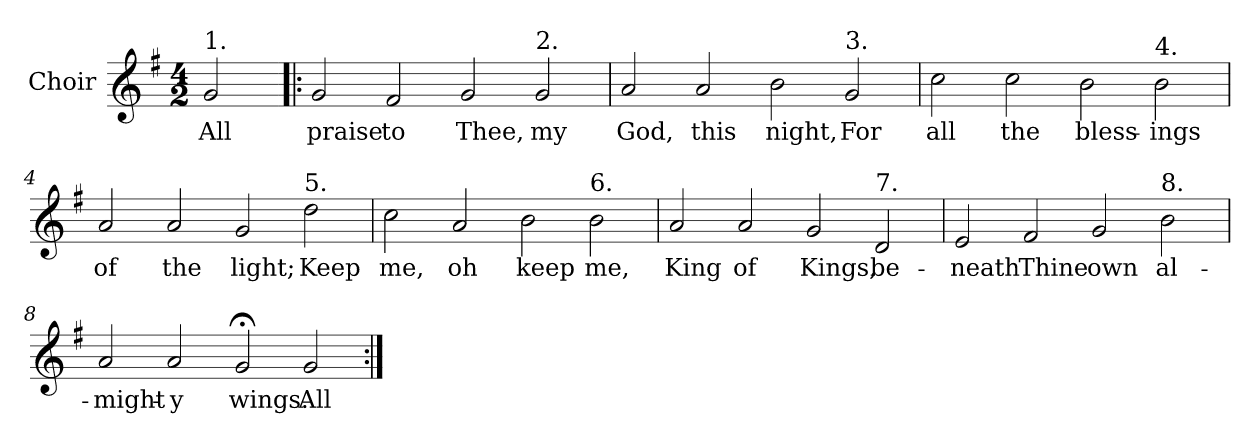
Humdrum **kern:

**kern	**text
*part1	*part1
*staff1	*staff1
*I"Choir	*
*I'Ch	*
*clefG2	*
*k[f#]	*
*G:	*
*M4/2	*
=	=
!LO:TX:a:t=1.	!
2g/	All
=1!|:	=1!|:
2g/	praise
2f#/	to
2g/	Thee,
!LO:TX:a:t=2.	!
2g/	my
=2	=2
2a/	God,
2a/	this
2b\	night,
!LO:TX:a:t=3.	!
2g/	For
!!LO:LB:g=z
=3	=3
2cc\	all
2cc\	the
2b\	bless-
!LO:TX:a:t=4.	!
2b\	-ings
=4	=4
2a/	of
2a/	the
2g/	light;
!LO:TX:a:t=5.	!
2dd\	Keep
!!LO:LB:g=z
=5	=5
2cc\	me,
2a/	oh
2b\	keep
!LO:TX:a:t=6.	!
2b\	me,
=6	=6
2a/	King
2a/	of
2g/	Kings,
!LO:TX:a:t=7.	!
2d/	be-
!!LO:LB:g=z
=7	=7
2e/	-neath
2f#/	Thine
2g/	own
!LO:TX:a:t=8.	!
2b\	al-
=8	=8
2a/	-might-
2a/	-y
2g;</	wings.
2g/	All
=:|!	=:|!
*-	*-
